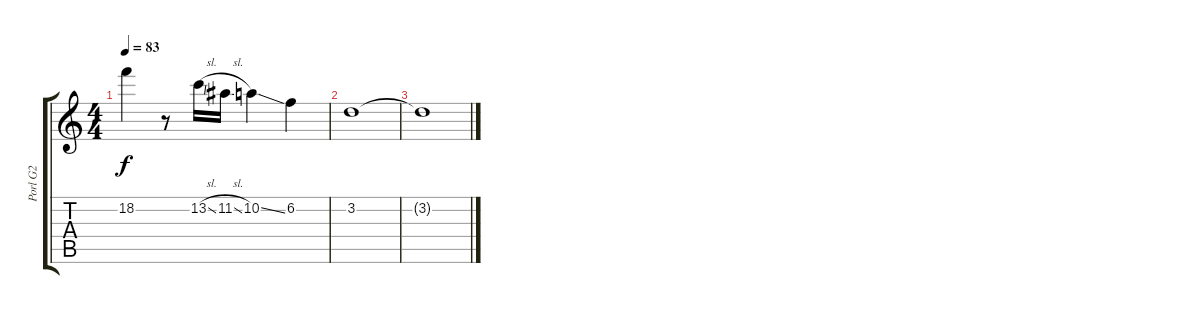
\track ("Porl G2" "Porl G2") {instrument electricguitarjazz}
\staff {score tabs}
\tuning (E4 B3 G3 D3 A2 E2) {hide}
\ts (4 4)
\tempo 83
\clef g2
\ks c
18.2.4{dy f} r.8 13.2{sl}.16 11.2{sl}.16 10.2{ss}.4 6.2.4 |
3.2.1 |
3.2{t}.1
